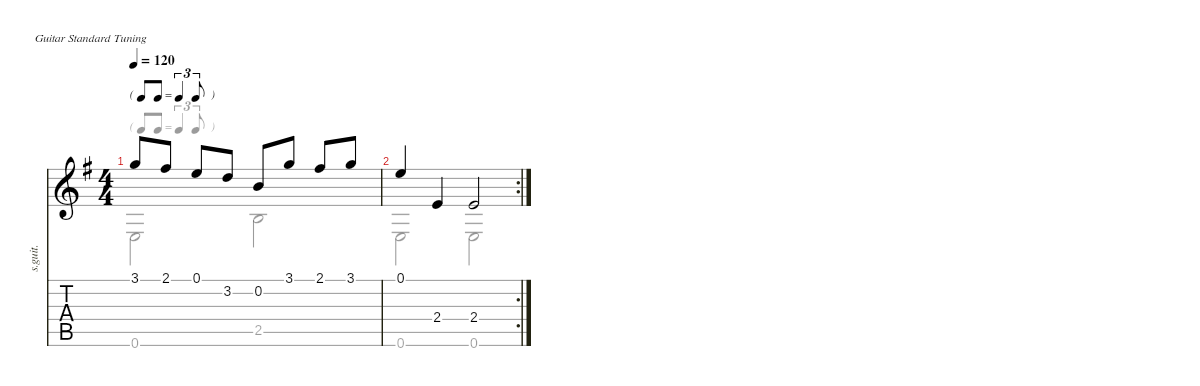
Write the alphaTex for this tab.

\defaultSystemsLayout 4
\hideDynamics
\bracketExtendMode nobrackets
\chordDiagramsInScore
\track ("Steel Guitar" "s.guit.") {instrument acousticguitarsteel}
\staff {score tabs}
\tuning (E4 B3 G3 D3 A2 E2)
\voice
\ts (4 4)
\tf triplet8th
\tempo 120
\clef g2
\ks eminor
3.1{acc forcenatural}.8{dy mf beam Up} 2.1{acc #}.8{beam Up} 0.1{acc forcenatural}.8{beam Up} 3.2{acc forcenatural}.8{beam Up} 0.2{acc forcenatural}.8{beam Up} 3.1{acc forcenatural}.8{beam Up} 2.1{acc #}.8{beam Up} 3.1{acc forcenatural}.8{beam Up} |
\rc 2
0.1{acc forcenatural}.4{beam Up} 2.4{acc forcenatural}.4{beam Up} 2.4{acc forcenatural}.2{beam Up}
\voice
\clef g2
\ottava regular
\simile none
\ks eminor
0.6{acc forcenatural}.2{dy mf beam Down} 2.5{acc forcenatural}.2{beam Down} |
0.6{acc forcenatural}.2{beam Down} 0.6{acc forcenatural}.2{beam Down}
